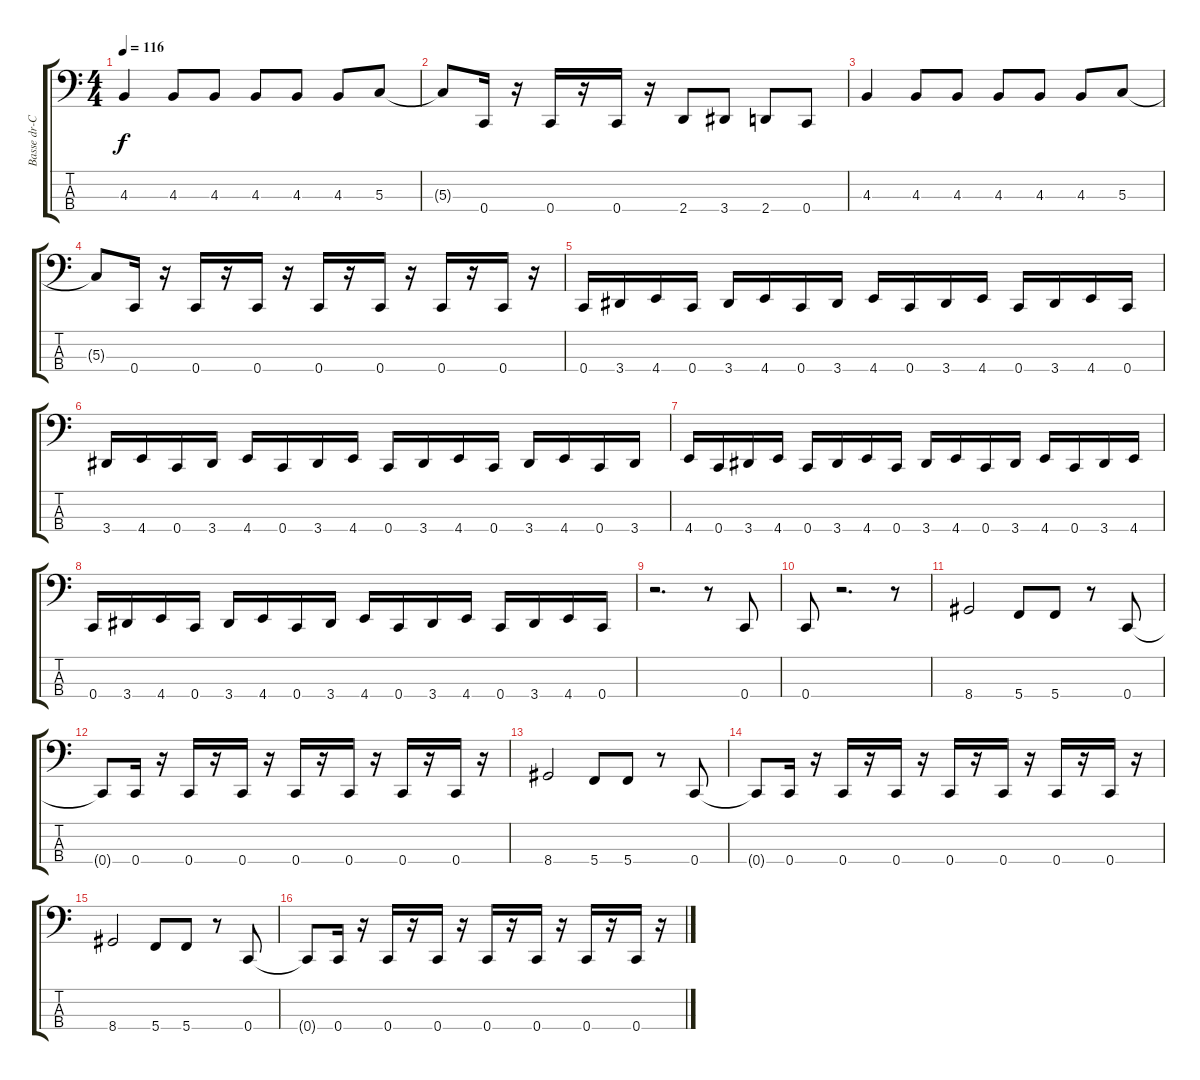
\track ("Basse dr-C" "Basse dr-C") {instrument electricbassfinger}
\staff {score tabs}
\tuning (F2 C2 G1 C1) {hide}
\ts (4 4)
\tempo 116
\clef f4
\ks c
4.3.4{dy f} 4.3.8 4.3.8 4.3.8 4.3.8 4.3.8 5.3.8 |
5.3{t}.8 0.4.16 r.16 0.4.16 r.16 0.4.16 r.16 2.4.8 3.4.8 2.4.8 0.4.8 |
4.3.4 4.3.8 4.3.8 4.3.8 4.3.8 4.3.8 5.3.8 |
5.3{t}.8 0.4.16 r.16 0.4.16 r.16 0.4.16 r.16 0.4.16 r.16 0.4.16 r.16 0.4.16 r.16 0.4.16 r.16 |
0.4.16 3.4.16 4.4.16 0.4.16 3.4.16 4.4.16 0.4.16 3.4.16 4.4.16 0.4.16 3.4.16 4.4.16 0.4.16 3.4.16 4.4.16 0.4.16 |
3.4.16 4.4.16 0.4.16 3.4.16 4.4.16 0.4.16 3.4.16 4.4.16 0.4.16 3.4.16 4.4.16 0.4.16 3.4.16 4.4.16 0.4.16 3.4.16 |
4.4.16 0.4.16 3.4.16 4.4.16 0.4.16 3.4.16 4.4.16 0.4.16 3.4.16 4.4.16 0.4.16 3.4.16 4.4.16 0.4.16 3.4.16 4.4.16 |
0.4.16 3.4.16 4.4.16 0.4.16 3.4.16 4.4.16 0.4.16 3.4.16 4.4.16 0.4.16 3.4.16 4.4.16 0.4.16 3.4.16 4.4.16 0.4.16 |
r.2{d} r.8 0.4.8 |
0.4.8 r.2{d} r.8 |
8.4.2 5.4.8 5.4.8 r.8 0.4.8 |
0.4{t}.8 0.4.16 r.16 0.4.16 r.16 0.4.16 r.16 0.4.16 r.16 0.4.16 r.16 0.4.16 r.16 0.4.16 r.16 |
8.4.2 5.4.8 5.4.8 r.8 0.4.8 |
0.4{t}.8 0.4.16 r.16 0.4.16 r.16 0.4.16 r.16 0.4.16 r.16 0.4.16 r.16 0.4.16 r.16 0.4.16 r.16 |
8.4.2 5.4.8 5.4.8 r.8 0.4.8 |
0.4{t}.8 0.4.16 r.16 0.4.16 r.16 0.4.16 r.16 0.4.16 r.16 0.4.16 r.16 0.4.16 r.16 0.4.16 r.16
